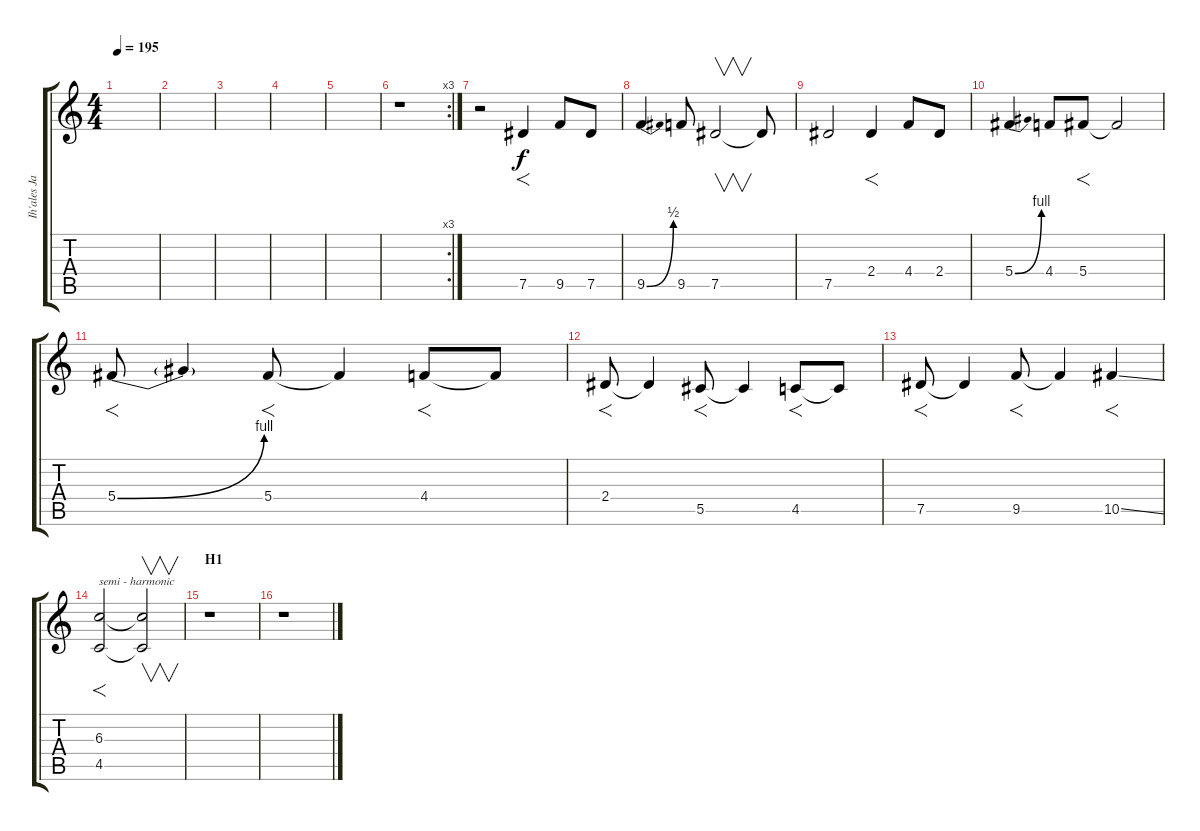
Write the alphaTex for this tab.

\track ("Ih'ales Jammin'" "Ih'ales Ja") {instrument distortionguitar}
\staff {score tabs}
\tuning (Eb4 Bb3 Gb3 Db3 Ab2 Eb2) {hide}
\ts (4 4)
\tempo 195
\clef g2
\ks c
|
|
|
|
|
\rc 3
r.1{volume 0} |
r.2 7.5.4{f volume 16 instrument distortionguitar} 9.5.8 7.5.8 |
9.5{be (bend 0 0 60 2)}.4 9.5.8 7.5.2{v} 7.5{t}.8 |
7.5.2{volume 0} 2.4.4{f volume 16} 4.4.8 2.4.8 |
5.4{be (bend 0 0 60 4)}.4 4.4.8 5.4.8{f} 5.4{t}.2 |
5.4{be (bend 0 0 60 4)}.8{f} 5.4{t}.4 5.4.8{f} 5.4{t}.4 4.4.8{f} 4.4{t}.8 |
2.4.8{f} 2.4{t}.4 5.5.8{f} 5.5{t}.4 4.5.8{f} 4.5{t}.8 |
7.5.8{f} 7.5{t}.4 9.5.8{f} 9.5{t}.4 10.5{ss}.4{f} |
(6.3 4.5).2{f txt "semi - harmonic"} (6.3{t} 4.5{t}).2{v} |
\section ("" "H1")
r.1 |
r.1
